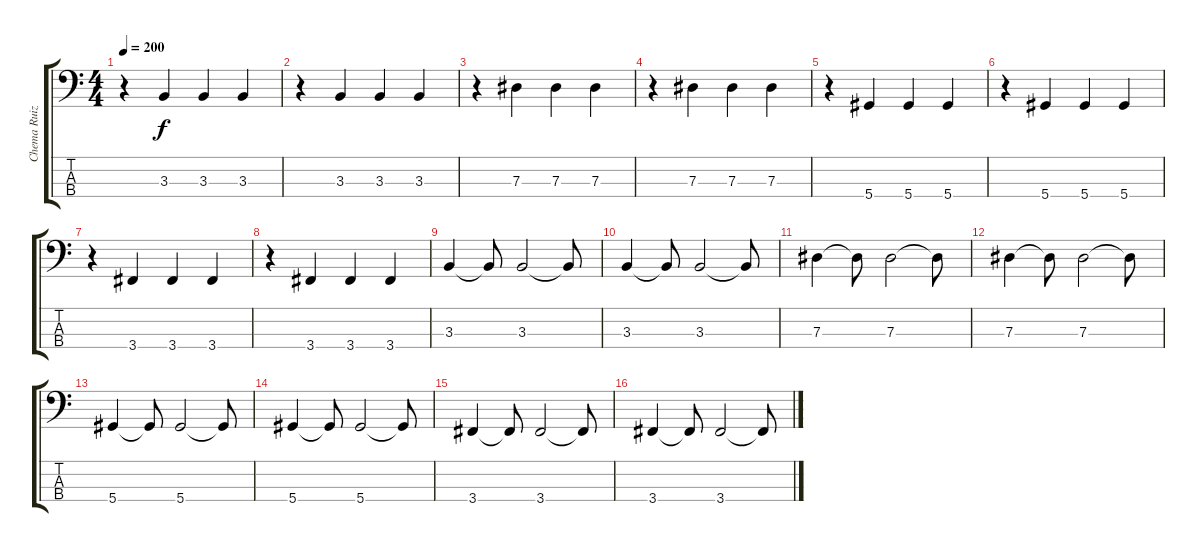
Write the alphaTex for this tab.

\track ("Chema Ruiz" "Chema Ruiz") {instrument electricbasspick}
\staff {score tabs}
\tuning (Gb2 Db2 Ab1 Eb1) {hide}
\ts (4 4)
\tempo 200
\clef f4
\ks c
r.4{dy f} 3.3.4 3.3.4 3.3.4 |
r.4 3.3.4 3.3.4 3.3.4 |
r.4 7.3.4 7.3.4 7.3.4 |
r.4 7.3.4 7.3.4 7.3.4 |
r.4 5.4.4 5.4.4 5.4.4 |
r.4 5.4.4 5.4.4 5.4.4 |
r.4 3.4.4 3.4.4 3.4.4 |
r.4 3.4.4 3.4.4 3.4.4 |
3.3.4 3.3{t}.8 3.3.2 3.3{t}.8 |
3.3.4 3.3{t}.8 3.3.2 3.3{t}.8 |
7.3.4 7.3{t}.8 7.3.2 7.3{t}.8 |
7.3.4 7.3{t}.8 7.3.2 7.3{t}.8 |
5.4.4 5.4{t}.8 5.4.2 5.4{t}.8 |
5.4.4 5.4{t}.8 5.4.2 5.4{t}.8 |
3.4.4 3.4{t}.8 3.4.2 3.4{t}.8 |
3.4.4 3.4{t}.8 3.4.2 3.4{t}.8
